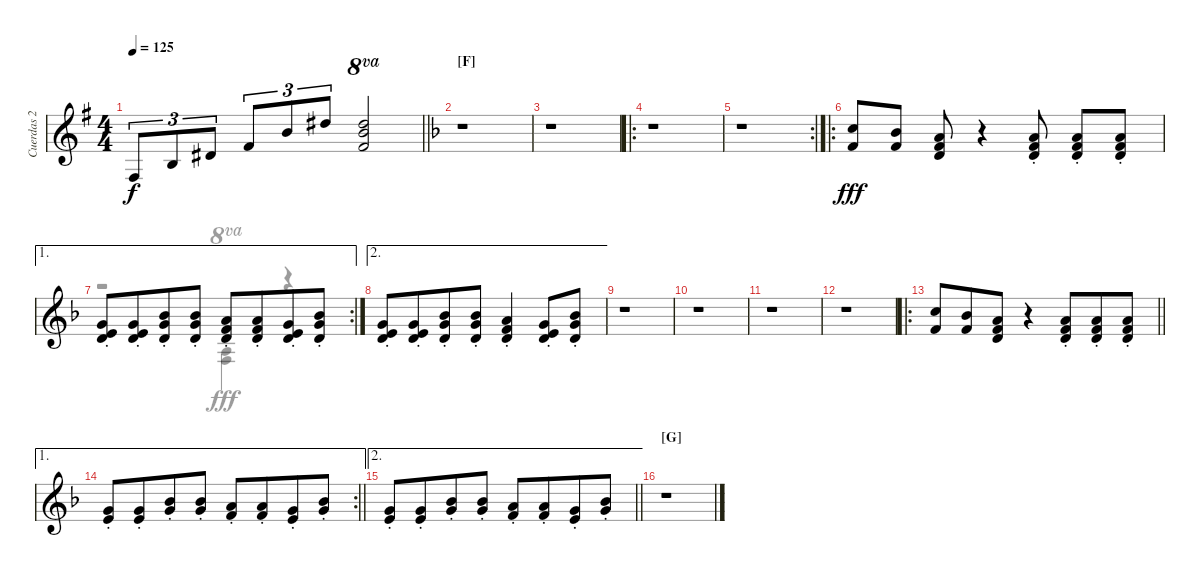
\track ("Cuerdas 2 / Piano" "Cuerdas 2 ") {instrument stringensemble1}
\staff {score}
\tuning (E4 B3 G3 D3 A2 E2) {hide}
\voice
\ts (4 4)
\tempo 125
\clef g2
\barLineRight lightlight
\ks g
4.4.8{tu (3 2) dy f} 0.2.8{tu (3 2)} 4.2.8{tu (3 2)} 2.1.8{tu (3 2)} 7.1.8{tu (3 2)} 11.1.8{tu (3 2)} (23.1 24.2 23.3).2{ot 8va} |
\section ("" "[F]")
\ks f
r.1 |
r.1 |
\ro
r.1 |
\rc 2
r.1 |
\ro
(13.2 10.3).8{dy fff} (11.2 10.3).8 (10.2 10.3 12.4).8 r.4 (10.2{st} 10.3{st} 12.4{st}).8 (10.2{st} 10.3{st} 12.4{st}).8 (10.2{st} 10.3{st} 12.4{st}).8 |
\ae 1
\rc 2
(8.2{st} 9.3{st} 12.4{st}).8 (8.2{st} 9.3{st} 12.4{st}).8{beam merge} (11.2{st} 12.3{st} 12.4{st}).8 (11.2{st} 12.3{st} 12.4{st}).8 (10.2{st} 10.3{st} 12.4).8 (10.2{st} 10.3{st} 12.4{st}).8{beam merge} (8.2{st} 9.3{st} 12.4{st}).8 (11.2{st} 12.3{st} 12.4{st}).8 |
\ae 2
(8.2{st} 9.3{st} 12.4).8 (8.2{st} 9.3{st} 12.4{st}).8{beam merge} (11.2{st} 12.3{st} 12.4{st}).8 (11.2{st} 12.3{st} 12.4{st}).8 (10.2 10.3 12.4{st}).4 (8.2{st} 9.3{st} 12.4{st}).8 (11.2{st} 12.3{st} 12.4{st}).8 |
r.1 |
r.1 |
r.1 |
r.1 |
\ro
\barLineRight lightlight
(13.2 10.3).8 (11.2 10.3).8{beam merge} (10.2 10.3 12.4).8 r.4 (10.2{st} 10.3{st} 12.4{st}).8{beam merge} (10.2{st} 10.3{st} 12.4{st}).8 (10.2{st} 10.3{st} 12.4{st}).8 |
\ae 1
\rc 2
\barLineRight lightlight
(8.2{st} 9.3{st}).8 (8.2{st} 9.3{st}).8{beam merge} (11.2{st} 12.3{st}).8 (11.2{st} 12.3{st}).8 (10.2{st} 10.3{st}).8 (10.2{st} 10.3{st}).8{beam merge} (8.2{st} 9.3{st}).8 (11.2{st} 12.3{st}).8 |
\ae 2
\barLineRight lightlight
(8.2{st} 9.3{st}).8 (8.2{st} 9.3{st}).8{beam merge} (11.2{st} 12.3{st}).8 (11.2{st} 12.3{st}).8 (10.2{st} 10.3{st}).8 (10.2{st} 10.3{st}).8{beam merge} (8.2{st} 9.3{st}).8 (11.2{st} 12.3{st}).8 |
\section ("" "[G]")
r.1
\voice
\clef g2
\ottava regular
\simile none
\barLineRight lightlight
\ks g
|
\ks f
|
|
|
|
|
r.2 (10.2 10.3).4{ot 8va} r.4 |
|
|
|
|
|
\barLineRight lightlight
|
\barLineRight lightlight
|
\barLineRight lightlight
|
